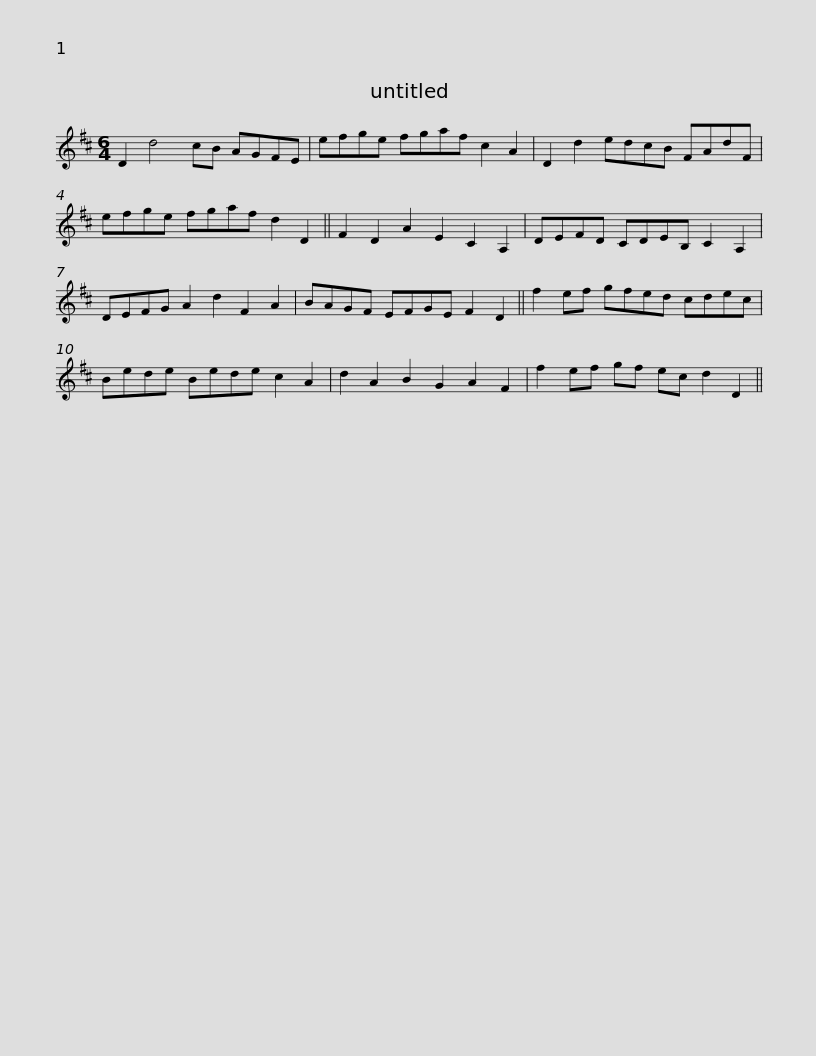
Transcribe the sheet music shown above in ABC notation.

X:1
L:1/8
M:6/4
I:linebreak $
K:D
V:1 treble
V:1
 D2 d4 cB AGFE | efge fgaf c2 A2 | D2 d2 edcB FAdF | efge fgaf d2 D2 ||$ F2 D2 A2 E2 C2 A,2 | %5
 DEFD CDEB, C2 A,2 | DEFG A2 d2 F2 A2 | BAGF EFGE F2 D2 ||$ f2 ef gfed cdec | Bede Bede c2 A2 | %10
 d2 A2 B2 G2 A2 F2 | f2 ef gf ec d2 D2 || %12
